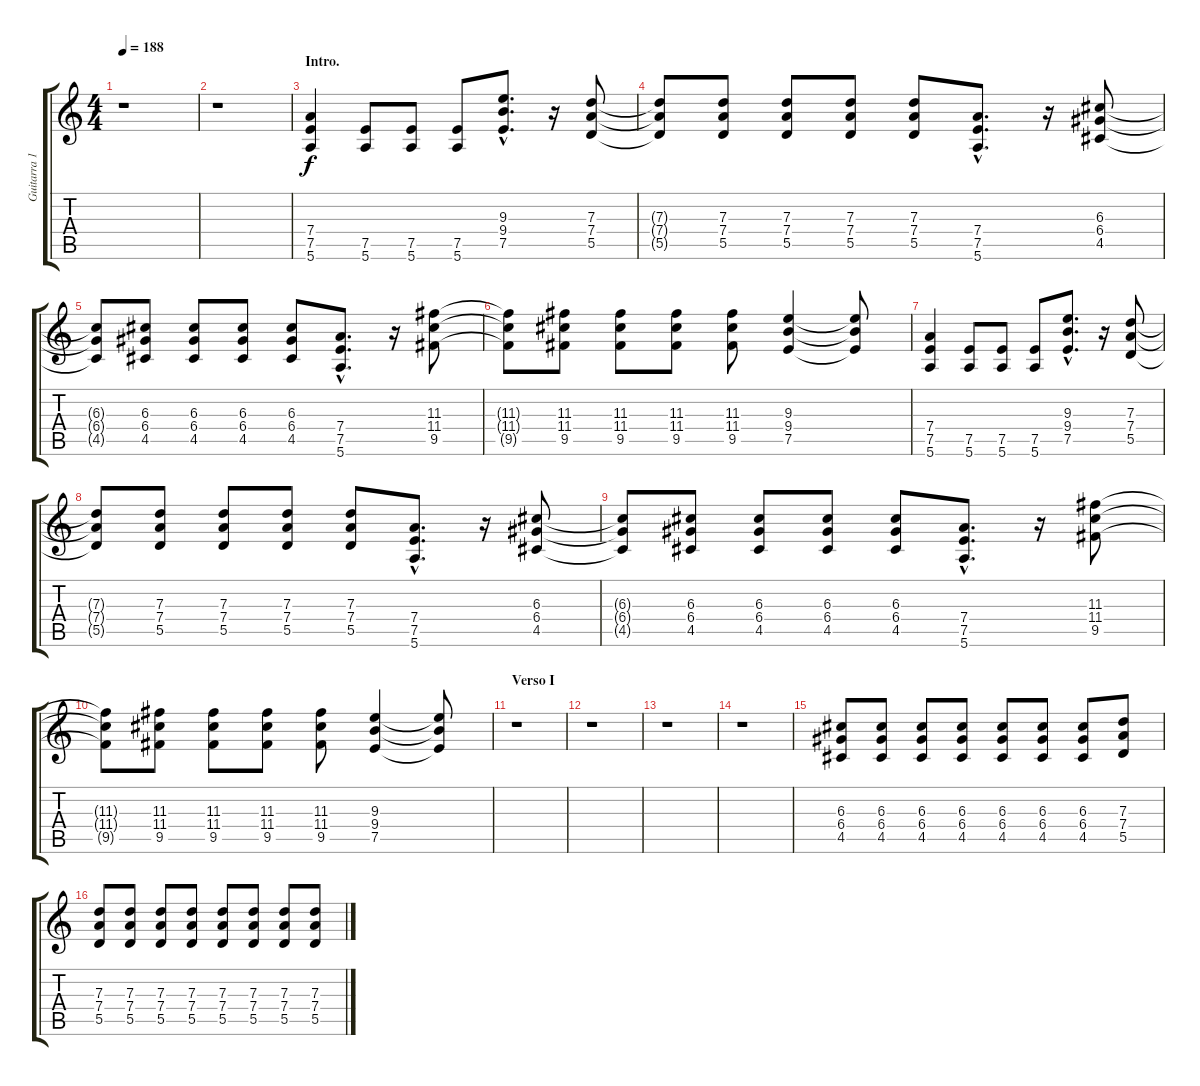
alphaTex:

\track ("Guitarra 1 - Mathias" "Guitarra 1") {instrument distortionguitar}
\staff {score tabs}
\tuning (E4 B3 G3 D3 A2 E2) {hide}
\ts (4 4)
\tempo 188
\clef g2
\ks c
r.1{dy f instrument distortionguitar} |
r.1 |
\section ("" "Intro.")
(7.4 7.5 5.6).4 (7.5 5.6).8 (7.5 5.6).8 (7.5 5.6).8 (9.3{hac} 9.4{hac} 7.5{hac}).8{d} r.16 (7.3 7.4 5.5).8 |
(7.3{t} 7.4{t} 5.5{t}).8 (7.3 7.4 5.5).8 (7.3 7.4 5.5).8 (7.3 7.4 5.5).8 (7.3 7.4 5.5).8 (7.4{hac} 7.5{hac} 5.6{hac}).8{d} r.16 (6.3 6.4 4.5).8 |
(6.3{t} 6.4{t} 4.5{t}).8 (6.3 6.4 4.5).8 (6.3 6.4 4.5).8 (6.3 6.4 4.5).8 (6.3 6.4 4.5).8 (7.4{hac} 7.5{hac} 5.6{hac}).8{d} r.16 (11.3 11.4 9.5).8 |
(11.3{t} 11.4{t} 9.5{t}).8 (11.3 11.4 9.5).8 (11.3 11.4 9.5).8 (11.3 11.4 9.5).8 (11.3 11.4 9.5).8 (9.3 9.4 7.5).4 (9.3{t} 9.4{t} 7.5{t}).8 |
(7.4 7.5 5.6).4 (7.5 5.6).8 (7.5 5.6).8 (7.5 5.6).8 (9.3{hac} 9.4{hac} 7.5{hac}).8{d} r.16 (7.3 7.4 5.5).8 |
(7.3{t} 7.4{t} 5.5{t}).8 (7.3 7.4 5.5).8 (7.3 7.4 5.5).8 (7.3 7.4 5.5).8 (7.3 7.4 5.5).8 (7.4{hac} 7.5{hac} 5.6{hac}).8{d} r.16 (6.3 6.4 4.5).8 |
(6.3{t} 6.4{t} 4.5{t}).8 (6.3 6.4 4.5).8 (6.3 6.4 4.5).8 (6.3 6.4 4.5).8 (6.3 6.4 4.5).8 (7.4{hac} 7.5{hac} 5.6{hac}).8{d} r.16 (11.3 11.4 9.5).8 |
(11.3{t} 11.4{t} 9.5{t}).8 (11.3 11.4 9.5).8 (11.3 11.4 9.5).8 (11.3 11.4 9.5).8 (11.3 11.4 9.5).8 (9.3 9.4 7.5).4 (9.3{t} 9.4{t} 7.5{t}).8 |
\section ("" "Verso I")
r.1 |
r.1 |
r.1 |
r.1 |
(6.3 6.4 4.5).8 (6.3 6.4 4.5).8 (6.3 6.4 4.5).8 (6.3 6.4 4.5).8 (6.3 6.4 4.5).8 (6.3 6.4 4.5).8 (6.3 6.4 4.5).8 (7.3 7.4 5.5).8 |
(7.3 7.4 5.5).8 (7.3 7.4 5.5).8 (7.3 7.4 5.5).8 (7.3 7.4 5.5).8 (7.3 7.4 5.5).8 (7.3 7.4 5.5).8 (7.3 7.4 5.5).8 (7.3 7.4 5.5).8
